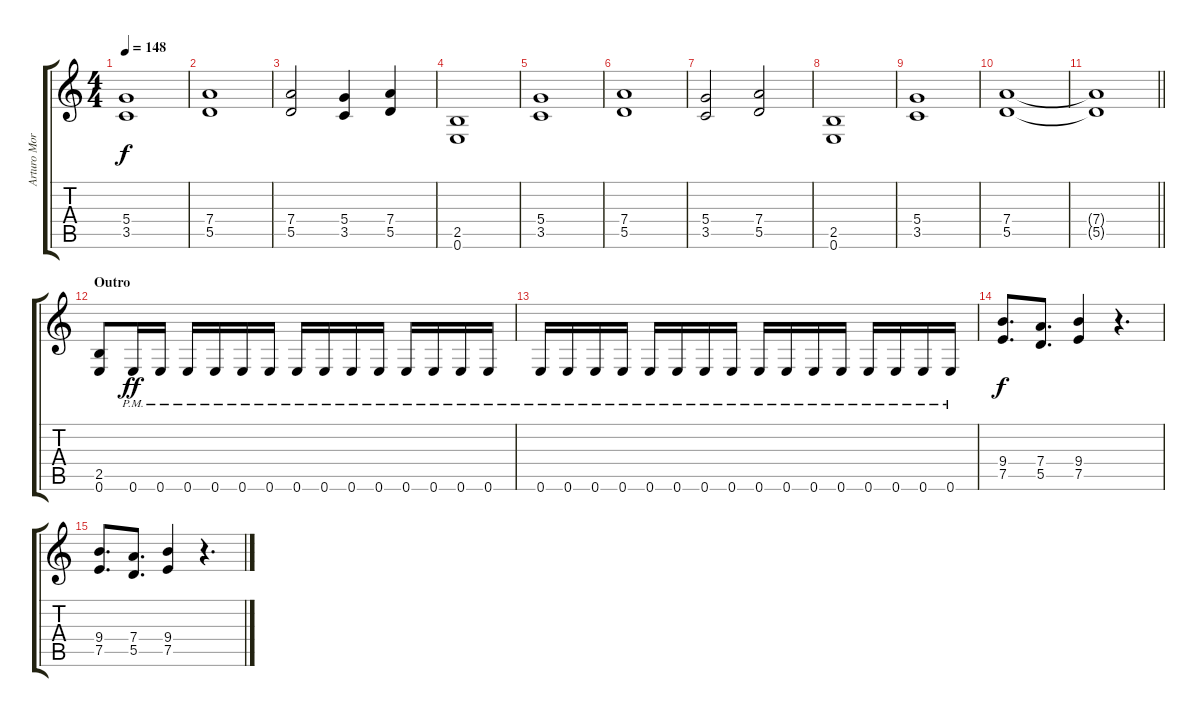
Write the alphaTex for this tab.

\track ("Arturo Morras" "Arturo Mor") {instrument distortionguitar}
\staff {score tabs}
\tuning (E4 B3 G3 D3 A2 E2) {hide}
\ts (4 4)
\tempo 148
\clef g2
\ks c
(5.4 3.5).1{dy f} |
(7.4 5.5).1 |
(7.4 5.5).2 (5.4 3.5).4 (7.4 5.5).4 |
(2.5 0.6).1 |
(5.4 3.5).1 |
(7.4 5.5).1 |
(5.4 3.5).2 (7.4 5.5).2 |
(2.5 0.6).1 |
(5.4 3.5).1 |
(7.4 5.5).1 |
\barLineRight lightlight
(7.4{t} 5.5{t}).1 |
\section ("" "Outro")
(2.5 0.6).8 0.6{pm}.16{dy ff} 0.6{pm}.16 0.6{pm}.16 0.6{pm}.16 0.6{pm}.16 0.6{pm}.16 0.6{pm}.16 0.6{pm}.16 0.6{pm}.16 0.6{pm}.16 0.6{pm}.16 0.6{pm}.16 0.6{pm}.16 0.6{pm}.16 |
0.6{pm}.16 0.6{pm}.16 0.6{pm}.16 0.6{pm}.16 0.6{pm}.16 0.6{pm}.16 0.6{pm}.16 0.6{pm}.16 0.6{pm}.16 0.6{pm}.16 0.6{pm}.16 0.6{pm}.16 0.6{pm}.16 0.6{pm}.16 0.6{pm}.16 0.6{pm}.16 |
(9.4 7.5).8{d dy f} (7.4 5.5).8{d} (9.4 7.5).4 r.4{d} |
(9.4 7.5).8{d} (7.4 5.5).8{d} (9.4 7.5).4 r.4{d}
